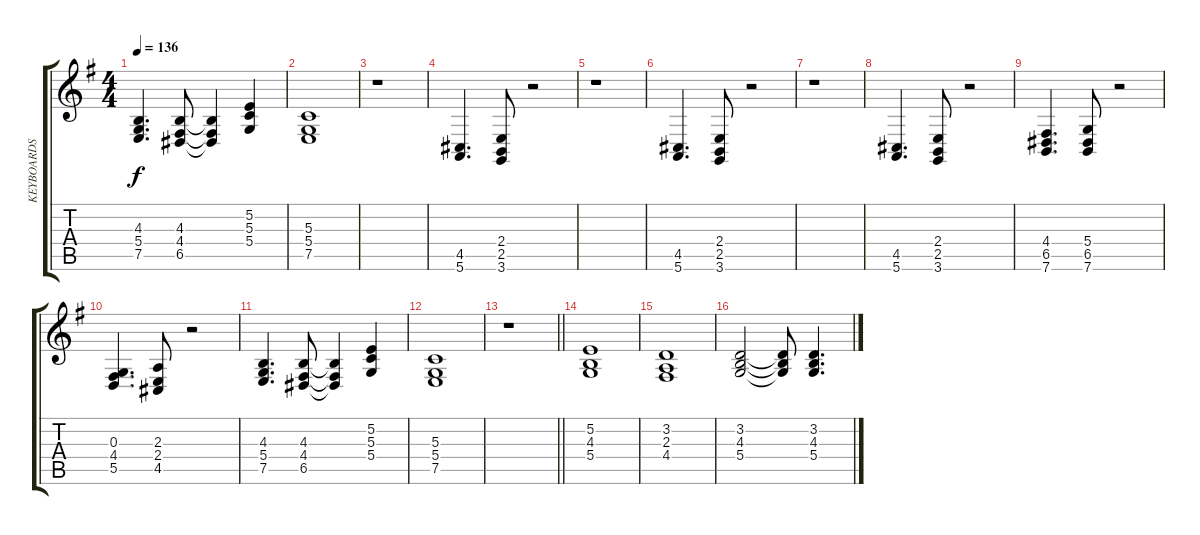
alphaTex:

\track ("KEYBOARDS" "KEYBOARDS") {instrument synthstrings1}
\staff {score tabs}
\tuning (E4 B3 G3 D3 A2 E2) {hide}
\ts (4 4)
\tempo 136
\clef g2
\ks eminor
(4.3 5.4 7.5).4{d dy f} (4.3 4.4 6.5).8 (4.3{t} 4.4{t} 6.5{t}).4 (5.2 5.3 5.4).4 |
(5.3 5.4 7.5).1 |
r.1 |
(4.5 5.6).4{d} (2.4 2.5 3.6).8 r.2 |
r.1 |
(4.5 5.6).4{d} (2.4 2.5 3.6).8 r.2 |
r.1 |
(4.5 5.6).4{d} (2.4 2.5 3.6).8 r.2 |
(4.4 6.5 7.6).4{d} (5.4 6.5 7.6).8 r.2 |
(0.3 4.4 5.5).4{d} (2.3 2.4 4.5).8 r.2 |
(4.3 5.4 7.5).4{d} (4.3 4.4 6.5).8 (4.3{t} 4.4{t} 6.5{t}).4 (5.2 5.3 5.4).4 |
(5.3 5.4 7.5).1 |
\barLineRight lightlight
r.1 |
(5.2 4.3 5.4).1 |
(3.2 2.3 4.4).1 |
(3.2 4.3 5.4).2 (3.2{t} 4.3{t} 5.4{t}).8 (3.2 4.3 5.4).4{d}
